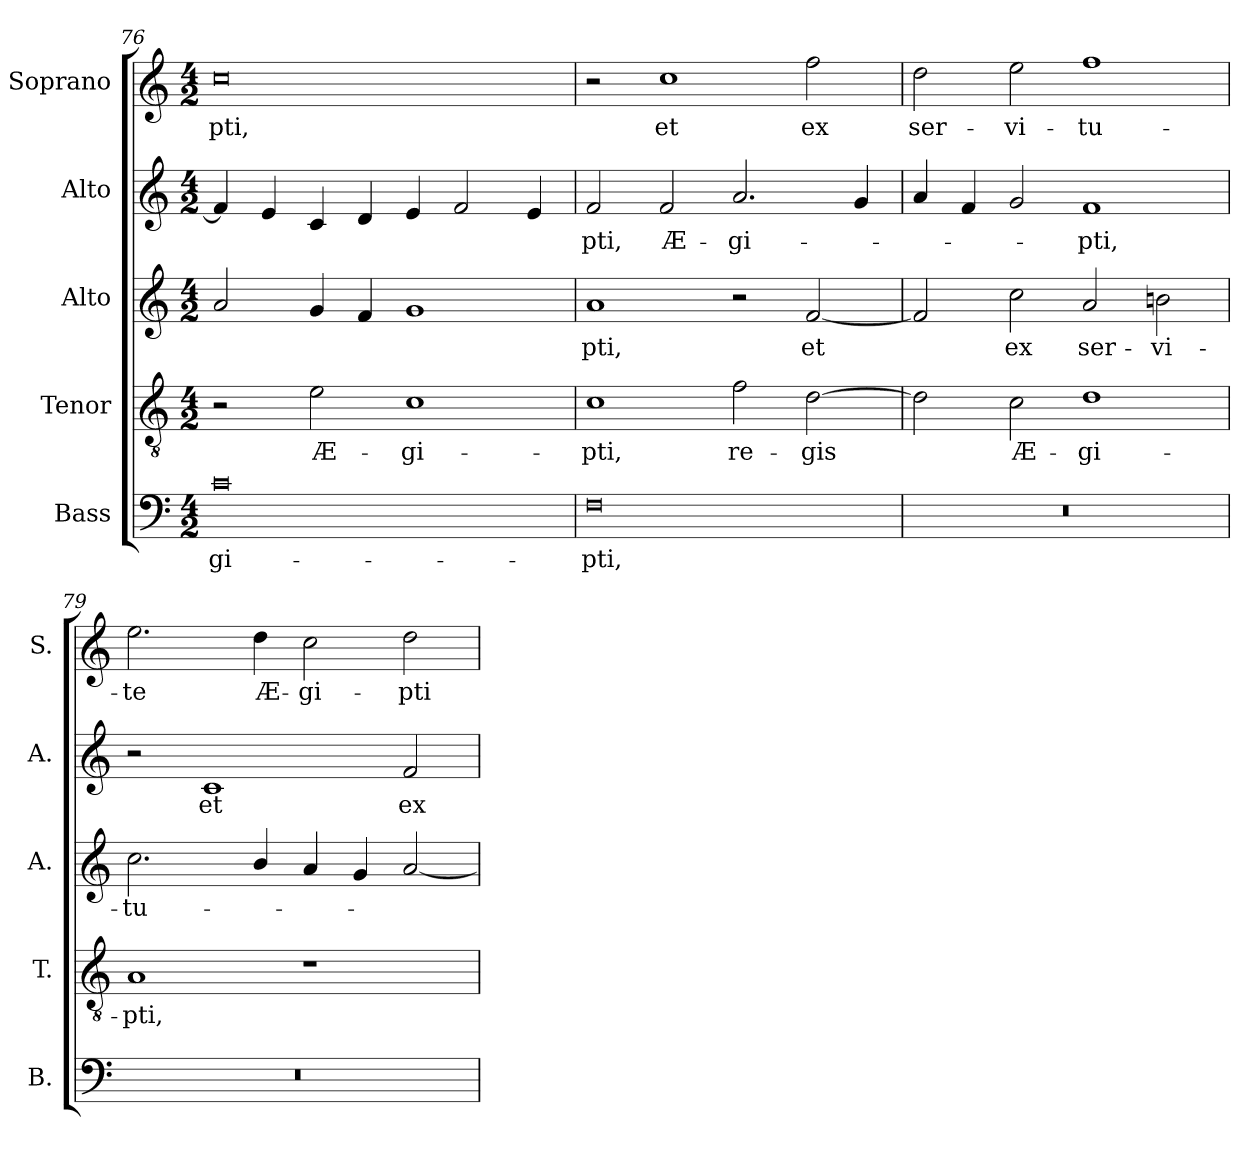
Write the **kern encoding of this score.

**kern	**text	**kern	**text	**kern	**text	**kern	**text	**kern	**text
*part5	*part5	*part4	*part4	*part3	*part3	*part2	*part2	*part1	*part1
*staff5	*staff5	*staff4	*staff4	*staff3	*staff3	*staff2	*staff2	*staff1	*staff1
*I"Bass	*	*I"Tenor	*	*I"Alto	*	*I"Alto	*	*I"Soprano	*
*I'B.	*	*I'T.	*	*I'A.	*	*I'A.	*	*I'S.	*
!!LO:PB:g=z
*clefF4	*	*clefGv2	*	*clefG2	*	*clefG2	*	*clefG2	*
*	*	*ITrd7c12	*	*	*	*	*	*	*
*k[]	*	*k[]	*	*k[]	*	*k[]	*	*k[]	*
*C:	*	*C:	*	*C:	*	*C:	*	*C:	*
*M4/2	*	*M4/2	*	*M4/2	*	*M4/2	*	*M4/2	*
=76	=76	=76	=76	=76	=76	=76	=76	=76	=76
!	!LO:LY:b:color=#000000	!	!	!	!	!	!	!	!
!	!	!	!	!	!	!	!	!	!LO:LY:b:color=#000000
0ci	-gi-	2r	.	2ai/	.	4fi/]	.	0cci	-pti,
.	.	.	.	.	.	4ei/	.	.	.
!	!	!	!LO:LY:b:color=#000000	!	!	!	!	!	!
.	.	2Ei\	Æ-	4gi/	.	4ci/	.	.	.
.	.	.	.	4fi/	.	4di/	.	.	.
!	!	!	!LO:LY:b:color=#000000	!	!	!	!	!	!
.	.	1Ci	-gi-	1gi	.	4ei/	.	.	.
.	.	.	.	.	.	2fi/	.	.	.
.	.	.	.	.	.	4ei/	.	.	.
=77	=77	=77	=77	=77	=77	=77	=77	=77	=77
!	!LO:LY:b:color=#000000	!	!	!	!	!	!	!	!
!	!	!	!LO:LY:b:color=#000000	!	!	!	!	!	!
!	!	!	!	!	!LO:LY:b:color=#000000	!	!	!	!
!	!	!	!	!	!	!	!LO:LY:b:color=#000000	!	!
0Fi	-pti,	1Ci	-pti,	1ai	-pti,	2fi/	-pti,	2r	.
!	!	!	!	!	!	!	!LO:LY:b:color=#000000	!	!
!	!	!	!	!	!	!	!	!	!LO:LY:b:color=#000000
.	.	.	.	.	.	2fi/	Æ-	1cci	et
!	!	!	!LO:LY:b:color=#000000	!	!	!	!	!	!
!	!	!	!	!	!	!	!LO:LY:b:color=#000000	!	!
.	.	2Fi\	re-	2r	.	2.ai/	-gi-	.	.
!	!	!	!LO:LY:b:color=#000000	!	!	!	!	!	!
!	!	!	!	!	!LO:LY:b:color=#000000	!	!	!	!
!	!	!	!	!	!	!	!	!	!LO:LY:b:color=#000000
.	.	[2Di\	-gis	[2fi/	et	.	.	2ffi\	ex
.	.	.	.	.	.	4gi/	.	.	.
=78	=78	=78	=78	=78	=78	=78	=78	=78	=78
!LO:N:vis=1	!	!	!	!	!	!	!	!	!
!	!	!	!	!	!	!	!	!	!LO:LY:b:color=#000000
0r	.	2Di\]	.	2fi/]	.	4ai/	.	2ddi\	ser-
.	.	.	.	.	.	4fi/	.	.	.
!	!	!	!LO:LY:b:color=#000000	!	!	!	!	!	!
!	!	!	!	!	!LO:LY:b:color=#000000	!	!	!	!
!	!	!	!	!	!	!	!	!	!LO:LY:b:color=#000000
.	.	2Ci\	Æ-	2cci\	ex	2gi/	.	2eei\	-vi-
!	!	!	!LO:LY:b:color=#000000	!	!	!	!	!	!
!	!	!	!	!	!LO:LY:b:color=#000000	!	!	!	!
!	!	!	!	!	!	!	!LO:LY:b:color=#000000	!	!
!	!	!	!	!	!	!	!	!	!LO:LY:b:color=#000000
.	.	1Di	-gi-	2ai/	ser-	1fi	-pti,	1ffi	-tu-
!	!	!	!	!	!LO:LY:b:color=#000000	!	!	!	!
.	.	.	.	2bni\	-vi-	.	.	.	.
=79	=79	=79	=79	=79	=79	=79	=79	=79	=79
!LO:N:vis=1	!	!	!	!	!	!	!	!	!
!	!	!	!LO:LY:b:color=#000000	!	!	!	!	!	!
!	!	!	!	!	!LO:LY:b:color=#000000	!	!	!	!
!	!	!	!	!	!	!	!	!	!LO:LY:b:color=#000000
0r	.	1AAi	-pti,	2.cci\	-tu-	2r	.	2.eei\	-te
!	!	!	!	!	!	!	!LO:LY:b:color=#000000	!	!
.	.	.	.	.	.	1ci	et	.	.
!	!	!	!	!	!	!	!	!	!LO:LY:b:color=#000000
.	.	.	.	4bi/	.	.	.	4ddi\	Æ-
!	!	!	!	!	!	!	!	!	!LO:LY:b:color=#000000
.	.	1r	.	4ai/	.	.	.	2cci\	-gi-
.	.	.	.	4gi/	.	.	.	.	.
!	!	!	!	!	!	!	!LO:LY:b:color=#000000	!	!
!	!	!	!	!	!	!	!	!	!LO:LY:b:color=#000000
.	.	.	.	[2ai/	.	2fi/	ex	2ddi\	-pti-
=	=	=	=	=	=	=	=	=	=
*-	*-	*-	*-	*-	*-	*-	*-	*-	*-
